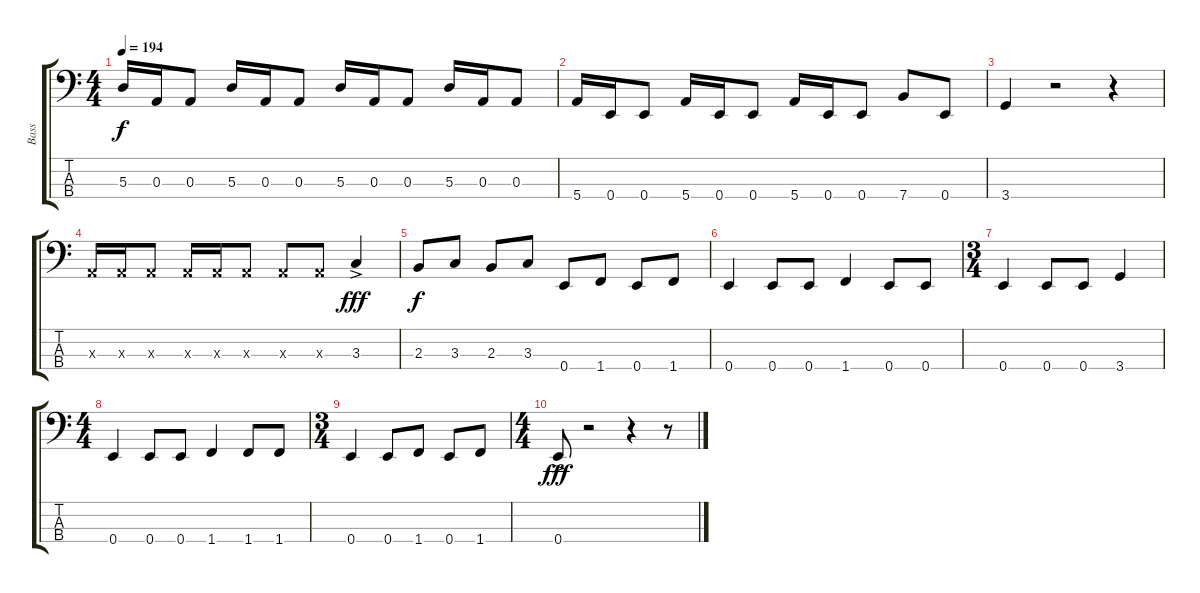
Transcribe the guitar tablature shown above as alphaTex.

\track ("Bass" "Bass") {instrument electricbasspick}
\staff {score tabs}
\tuning (G2 D2 A1 E1) {hide}
\ts (4 4)
\tempo 194
\clef f4
\ks c
5.3.16{dy f} 0.3.16 0.3.8 5.3.16 0.3.16 0.3.8 5.3.16 0.3.16 0.3.8 5.3.16 0.3.16 0.3.8 |
5.4.16 0.4.16 0.4.8 5.4.16 0.4.16 0.4.8 5.4.16 0.4.16 0.4.8 7.4.8 0.4.8 |
3.4.4 r.2 r.4 |
0.3{x}.16 0.3{x}.16 0.3{x}.8 0.3{x}.16 0.3{x}.16 0.3{x}.8 0.3{x}.8 0.3{x}.8 3.3{ac}.4{dy fff} |
2.3.8{dy f} 3.3.8 2.3.8 3.3.8 0.4.8 1.4.8 0.4.8 1.4.8 |
0.4.4 0.4.8 0.4.8 1.4.4 0.4.8 0.4.8 |
\ts (3 4)
0.4.4 0.4.8 0.4.8 3.4.4 |
\ts (4 4)
0.4.4 0.4.8 0.4.8 1.4.4 1.4.8 1.4.8 |
\ts (3 4)
0.4.4 0.4.8 1.4.8 0.4.8 1.4.8 |
\ts (4 4)
0.4{ac}.8{dy fff} r.2 r.4 r.8
